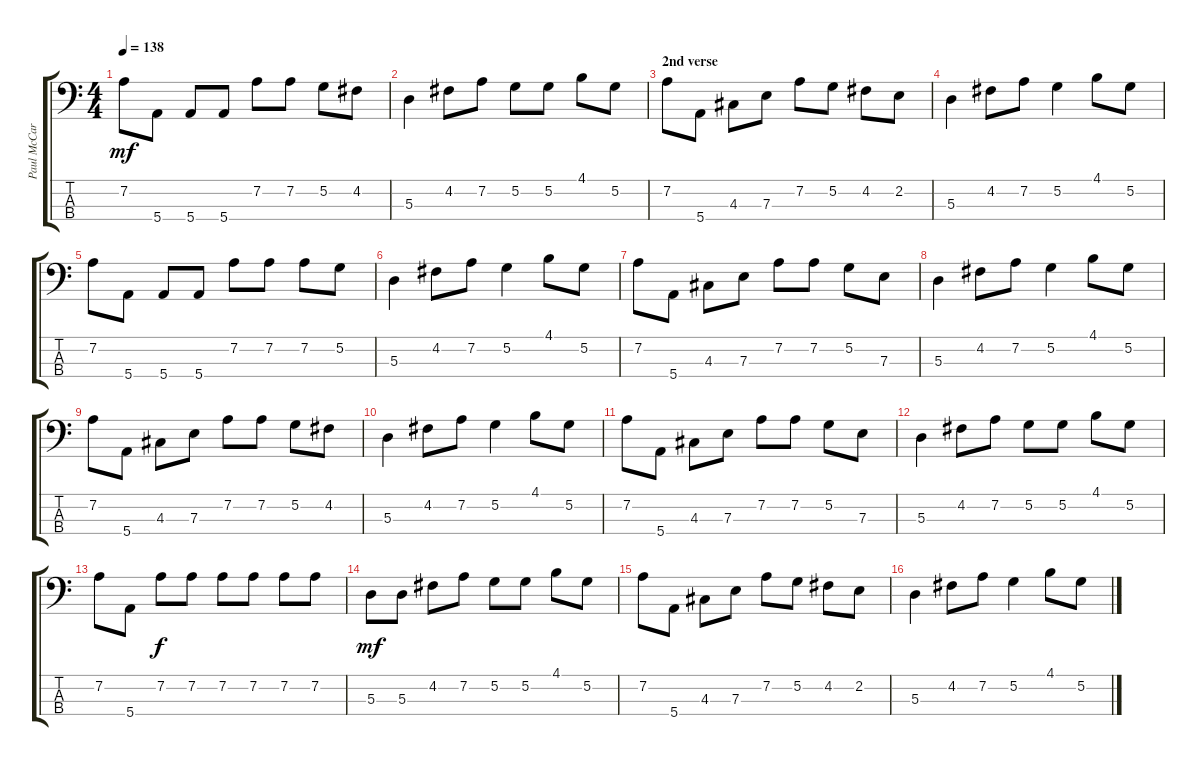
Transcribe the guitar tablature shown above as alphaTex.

\track ("Paul McCartney" "Paul McCar") {instrument electricbassfinger}
\staff {score tabs}
\tuning (G2 D2 A1 E1) {hide}
\ts (4 4)
\tempo 138
\clef f4
\ks c
7.2.8{dy mf} 5.4.8 5.4.8 5.4.8 7.2.8 7.2.8 5.2.8 4.2.8 |
5.3.4 4.2.8 7.2.8 5.2.8 5.2.8 4.1.8 5.2.8 |
\section ("" "2nd verse")
7.2.8 5.4.8 4.3.8 7.3.8 7.2.8 5.2.8 4.2.8 2.2.8 |
5.3.4 4.2.8 7.2.8 5.2.4 4.1.8 5.2.8 |
7.2.8 5.4.8 5.4.8 5.4.8 7.2.8 7.2.8 7.2.8 5.2.8 |
5.3.4 4.2.8 7.2.8 5.2.4 4.1.8 5.2.8 |
7.2.8 5.4.8 4.3.8 7.3.8 7.2.8 7.2.8 5.2.8 7.3.8 |
5.3.4 4.2.8 7.2.8 5.2.4 4.1.8 5.2.8 |
7.2.8 5.4.8 4.3.8 7.3.8 7.2.8 7.2.8 5.2.8 4.2.8 |
5.3.4 4.2.8 7.2.8 5.2.4 4.1.8 5.2.8 |
7.2.8 5.4.8 4.3.8 7.3.8 7.2.8 7.2.8 5.2.8 7.3.8 |
5.3.4 4.2.8 7.2.8 5.2.8 5.2.8 4.1.8 5.2.8 |
7.2.8 5.4.8 7.2.8{dy f} 7.2.8 7.2.8 7.2.8 7.2.8 7.2.8 |
5.3.8{dy mf} 5.3.8 4.2.8 7.2.8 5.2.8 5.2.8 4.1.8 5.2.8 |
7.2.8 5.4.8 4.3.8 7.3.8 7.2.8 5.2.8 4.2.8 2.2.8 |
5.3.4 4.2.8 7.2.8 5.2.4 4.1.8 5.2.8
